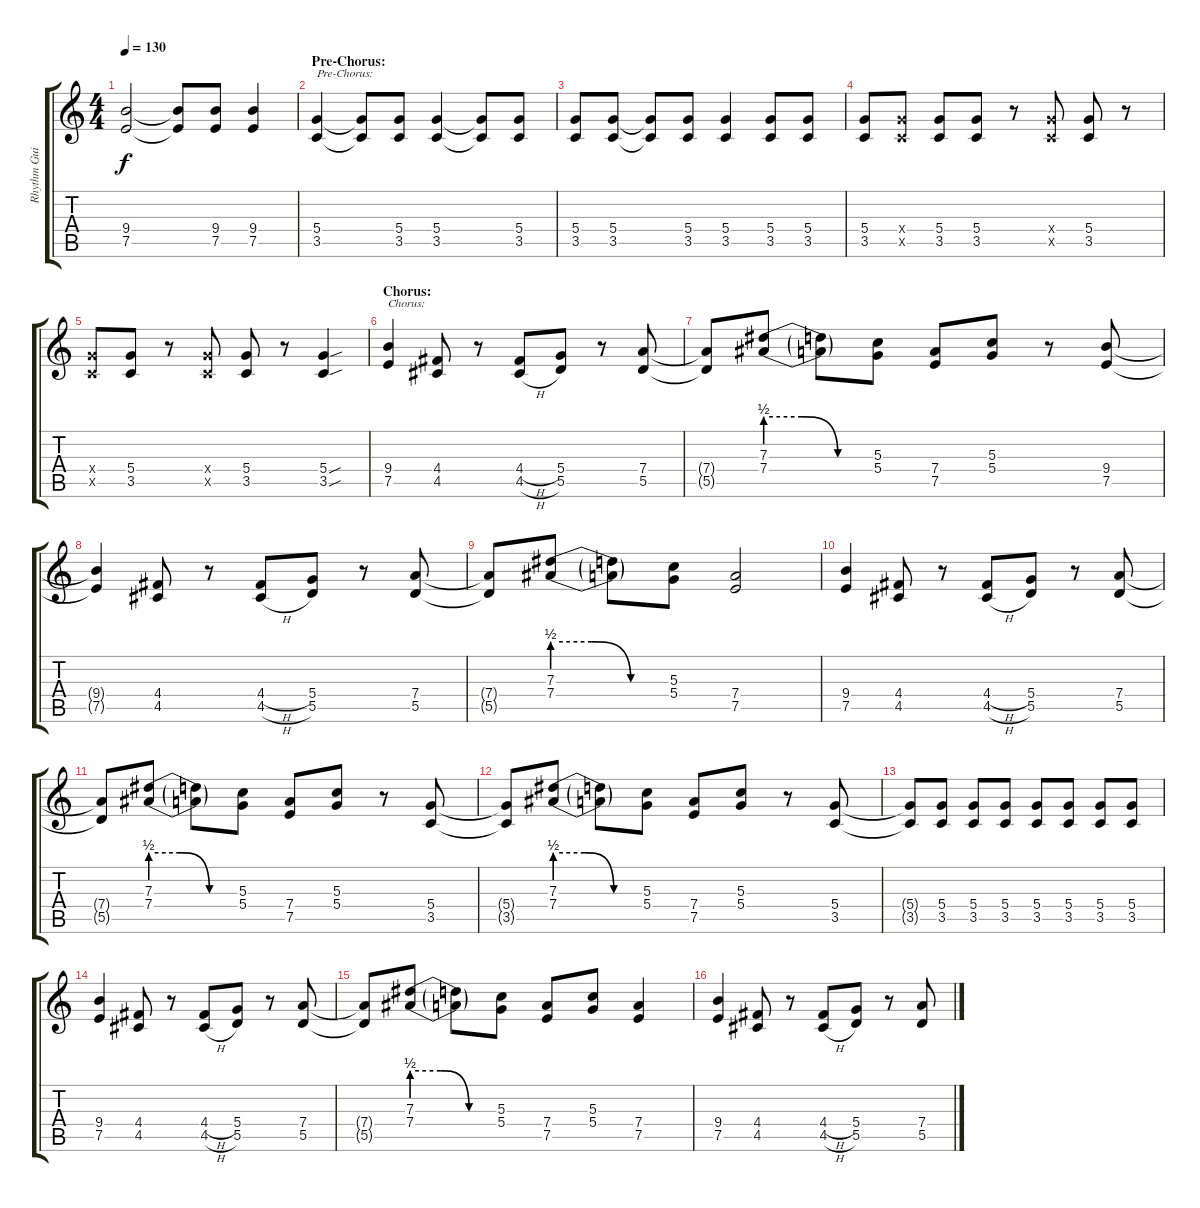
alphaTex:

\track ("Rhythm Guitar" "Rhythm Gui") {instrument distortionguitar}
\staff {score tabs}
\tuning (E4 B3 G3 D3 A2 E2) {hide}
\ts (4 4)
\tempo 130
\clef g2
\ks c
(9.4{t} 7.5{t}).2{dy f} (9.4{t} 7.5{t}).8 (9.4 7.5).8 (9.4 7.5).4 |
\section ("" "Pre-Chorus:")
(5.4 3.5).4{txt "Pre-Chorus:"} (5.4{t} 3.5{t}).8 (5.4 3.5).8 (5.4 3.5).4 (5.4{t} 3.5{t}).8 (5.4 3.5).8 |
(5.4 3.5).8 (5.4 3.5).8 (5.4{t} 3.5{t}).8 (5.4 3.5).8 (5.4 3.5).4 (5.4 3.5).8 (5.4 3.5).8 |
(5.4 3.5).8 (5.4{x} 3.5{x}).8 (5.4 3.5).8 (5.4 3.5).8 r.8 (5.4{x} 3.5{x}).8 (5.4 3.5).8 r.8 |
(5.4{x} 3.5{x}).8 (5.4 3.5).8 r.8 (5.4{x} 3.5{x}).8 (5.4 3.5).8 r.8 (5.4{sou} 3.5{sou}).4 |
\section ("" "Chorus:")
(9.4 7.5).4{txt "Chorus:"} (4.4 4.5).8 r.8 (4.4{h} 4.5{h}).8 (5.4 5.5).8 r.8 (7.4 5.5).8 |
(7.4{t} 5.5{t}).8 (7.3{be (custom 0 2 20 2 40 0 60 0)} 7.4{be (custom 0 2 20 2 40 0 60 0)}).8 (7.3{t} 7.4{t}).8 (5.3 5.4).8 (7.4 7.5).8 (5.3 5.4).8 r.8 (9.4 7.5).8 |
(9.4{t} 7.5{t}).4 (4.4 4.5).8 r.8 (4.4{h} 4.5{h}).8 (5.4 5.5).8 r.8 (7.4 5.5).8 |
(7.4{t} 5.5{t}).8 (7.3{be (custom 0 2 20 2 40 0 60 0)} 7.4{be (custom 0 2 20 2 40 0 60 0)}).8 (7.3{t} 7.4{t}).8 (5.3 5.4).8 (7.4 7.5).2 |
(9.4 7.5).4 (4.4 4.5).8 r.8 (4.4{h} 4.5{h}).8 (5.4 5.5).8 r.8 (7.4 5.5).8 |
(7.4{t} 5.5{t}).8 (7.3{be (custom 0 2 20 2 40 0 60 0)} 7.4{be (custom 0 2 20 2 40 0 60 0)}).8 (7.3{t} 7.4{t}).8 (5.3 5.4).8 (7.4 7.5).8 (5.3 5.4).8 r.8 (5.4 3.5).8 |
(5.4{t} 3.5{t}).8 (7.3{be (custom 0 2 20 2 40 0 60 0)} 7.4{be (custom 0 2 20 2 40 0 60 0)}).8 (7.3{t} 7.4{t}).8 (5.3 5.4).8 (7.4 7.5).8 (5.3 5.4).8 r.8 (5.4 3.5).8 |
(5.4{t} 3.5{t}).8 (5.4 3.5).8 (5.4 3.5).8 (5.4 3.5).8 (5.4 3.5).8 (5.4 3.5).8 (5.4 3.5).8 (5.4 3.5).8 |
(9.4 7.5).4 (4.4 4.5).8 r.8 (4.4{h} 4.5{h}).8 (5.4 5.5).8 r.8 (7.4 5.5).8 |
(7.4{t} 5.5{t}).8 (7.3{be (custom 0 2 20 2 40 0 60 0)} 7.4{be (custom 0 2 20 2 40 0 60 0)}).8 (7.3{t} 7.4{t}).8 (5.3 5.4).8 (7.4 7.5).8 (5.3 5.4).8 (7.4 7.5).4 |
(9.4 7.5).4 (4.4 4.5).8 r.8 (4.4{h} 4.5{h}).8 (5.4 5.5).8 r.8 (7.4 5.5).8
